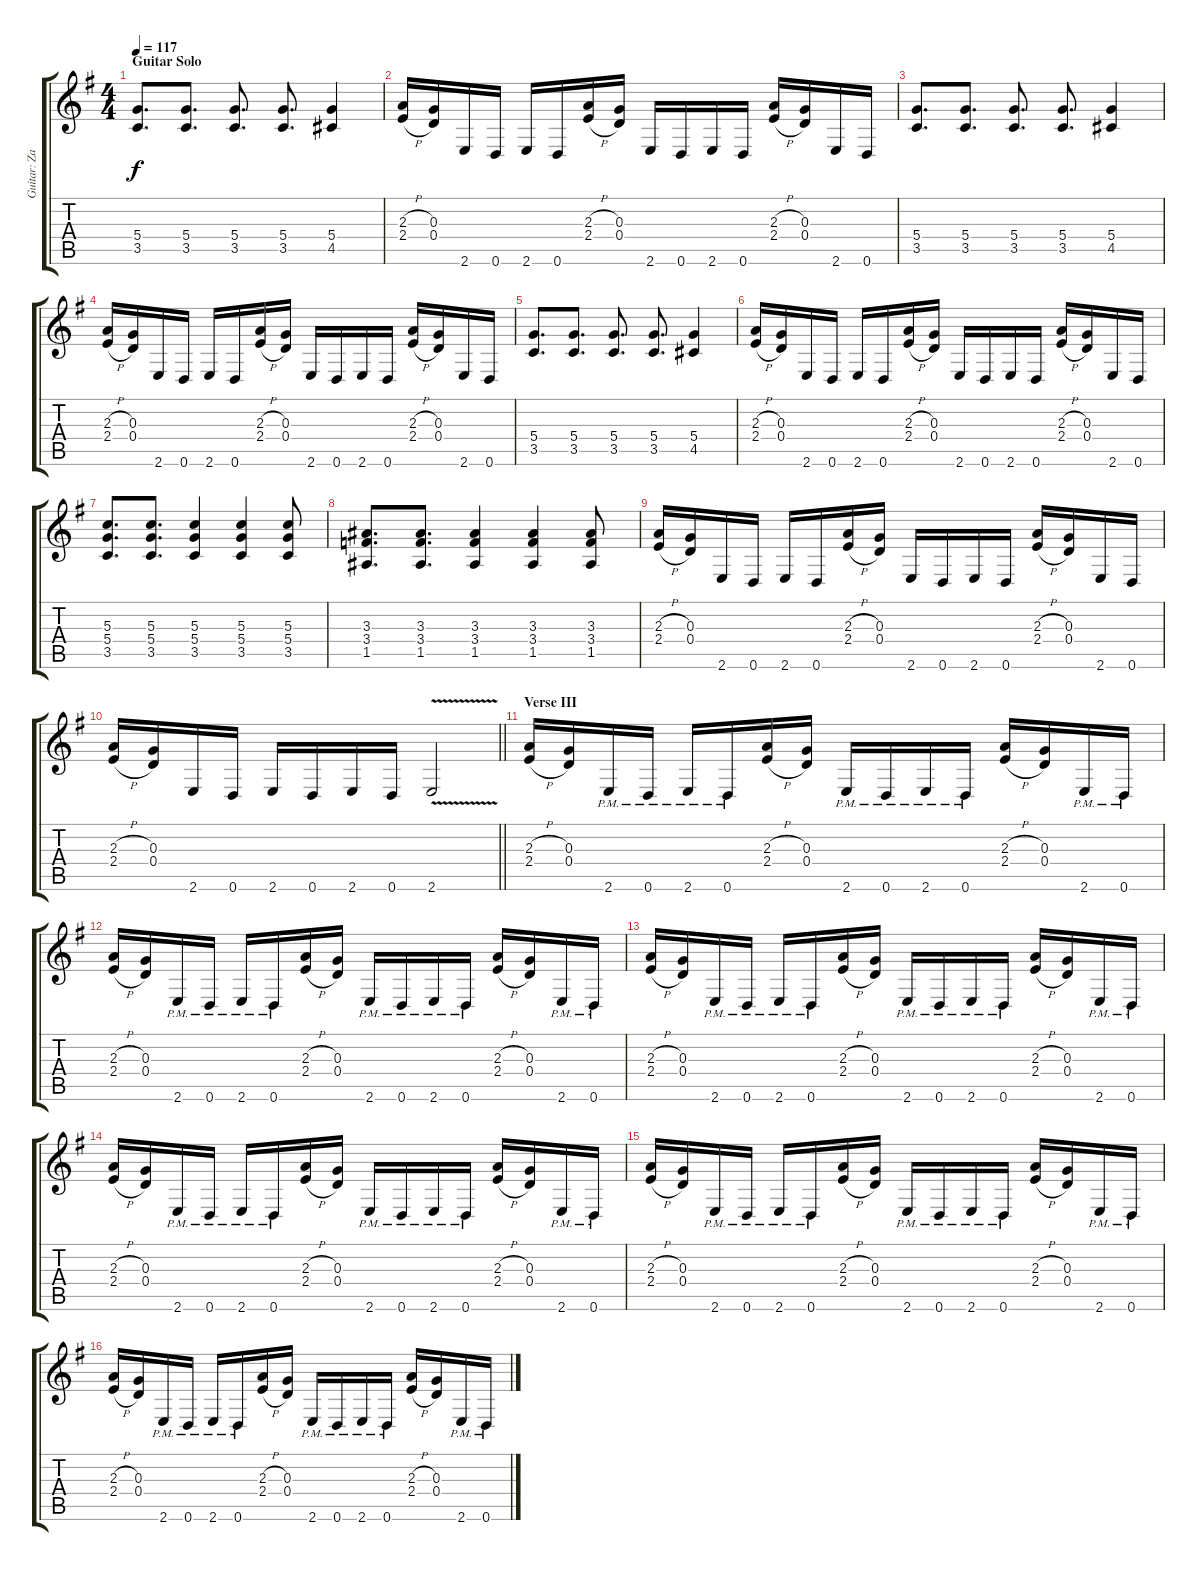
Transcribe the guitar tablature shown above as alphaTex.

\track ("Guitar: Zakk" "Guitar: Za") {instrument distortionguitar}
\staff {score tabs}
\tuning (E4 B3 G3 D3 A2 D2) {hide}
\ts (4 4)
\section ("" "Guitar Solo")
\tempo 117
\clef g2
\ks g
(5.4 3.5).8{d dy f} (5.4 3.5).8{d} (5.4 3.5).8{d} (5.4 3.5).8{d} (5.4 4.5).4 |
(2.3{h} 2.4{h}).16 (0.3 0.4).16 2.6.16 0.6.16 2.6.16 0.6.16 (2.3{h} 2.4{h}).16 (0.3 0.4).16 2.6.16 0.6.16 2.6.16 0.6.16 (2.3{h} 2.4{h}).16 (0.3 0.4).16 2.6.16 0.6.16 |
(5.4 3.5).8{d} (5.4 3.5).8{d} (5.4 3.5).8{d} (5.4 3.5).8{d} (5.4 4.5).4 |
(2.3{h} 2.4{h}).16 (0.3 0.4).16 2.6.16 0.6.16 2.6.16 0.6.16 (2.3{h} 2.4{h}).16 (0.3 0.4).16 2.6.16 0.6.16 2.6.16 0.6.16 (2.3{h} 2.4{h}).16 (0.3 0.4).16 2.6.16 0.6.16 |
(5.4 3.5).8{d} (5.4 3.5).8{d} (5.4 3.5).8{d} (5.4 3.5).8{d} (5.4 4.5).4 |
(2.3{h} 2.4{h}).16 (0.3 0.4).16 2.6.16 0.6.16 2.6.16 0.6.16 (2.3{h} 2.4{h}).16 (0.3 0.4).16 2.6.16 0.6.16 2.6.16 0.6.16 (2.3{h} 2.4{h}).16 (0.3 0.4).16 2.6.16 0.6.16 |
(5.3 5.4 3.5).8{d} (5.3 5.4 3.5).8{d} (5.3 5.4 3.5).4 (5.3 5.4 3.5).4 (5.3 5.4 3.5).8 |
(3.3 3.4 1.5).8{d} (3.3 3.4 1.5).8{d} (3.3 3.4 1.5).4 (3.3 3.4 1.5).4 (3.3 3.4 1.5).8 |
(2.3{h} 2.4{h}).16 (0.3 0.4).16 2.6.16 0.6.16 2.6.16 0.6.16 (2.3{h} 2.4{h}).16 (0.3 0.4).16 2.6.16 0.6.16 2.6.16 0.6.16 (2.3{h} 2.4{h}).16 (0.3 0.4).16 2.6.16 0.6.16 |
\barLineRight lightlight
(2.3{h} 2.4{h}).16 (0.3 0.4).16 2.6.16 0.6.16 2.6.16 0.6.16 2.6.16 0.6.16 2.6{v}.2 |
\section ("" "Verse III")
(2.3{h} 2.4{h}).16 (0.3 0.4).16 2.6{pm}.16 0.6{pm}.16 2.6{pm}.16 0.6{pm}.16 (2.3{h} 2.4{h}).16 (0.3 0.4).16 2.6{pm}.16 0.6{pm}.16 2.6{pm}.16 0.6{pm}.16 (2.3{h} 2.4{h}).16 (0.3 0.4).16 2.6{pm}.16 0.6{pm}.16 |
(2.3{h} 2.4{h}).16 (0.3 0.4).16 2.6{pm}.16 0.6{pm}.16 2.6{pm}.16 0.6{pm}.16 (2.3{h} 2.4{h}).16 (0.3 0.4).16 2.6{pm}.16 0.6{pm}.16 2.6{pm}.16 0.6{pm}.16 (2.3{h} 2.4{h}).16 (0.3 0.4).16 2.6{pm}.16 0.6{pm}.16 |
(2.3{h} 2.4{h}).16 (0.3 0.4).16 2.6{pm}.16 0.6{pm}.16 2.6{pm}.16 0.6{pm}.16 (2.3{h} 2.4{h}).16 (0.3 0.4).16 2.6{pm}.16 0.6{pm}.16 2.6{pm}.16 0.6{pm}.16 (2.3{h} 2.4{h}).16 (0.3 0.4).16 2.6{pm}.16 0.6{pm}.16 |
(2.3{h} 2.4{h}).16 (0.3 0.4).16 2.6{pm}.16 0.6{pm}.16 2.6{pm}.16 0.6{pm}.16 (2.3{h} 2.4{h}).16 (0.3 0.4).16 2.6{pm}.16 0.6{pm}.16 2.6{pm}.16 0.6{pm}.16 (2.3{h} 2.4{h}).16 (0.3 0.4).16 2.6{pm}.16 0.6{pm}.16 |
(2.3{h} 2.4{h}).16 (0.3 0.4).16 2.6{pm}.16 0.6{pm}.16 2.6{pm}.16 0.6{pm}.16 (2.3{h} 2.4{h}).16 (0.3 0.4).16 2.6{pm}.16 0.6{pm}.16 2.6{pm}.16 0.6{pm}.16 (2.3{h} 2.4{h}).16 (0.3 0.4).16 2.6{pm}.16 0.6{pm}.16 |
(2.3{h} 2.4{h}).16 (0.3 0.4).16 2.6{pm}.16 0.6{pm}.16 2.6{pm}.16 0.6{pm}.16 (2.3{h} 2.4{h}).16 (0.3 0.4).16 2.6{pm}.16 0.6{pm}.16 2.6{pm}.16 0.6{pm}.16 (2.3{h} 2.4{h}).16 (0.3 0.4).16 2.6{pm}.16 0.6{pm}.16
